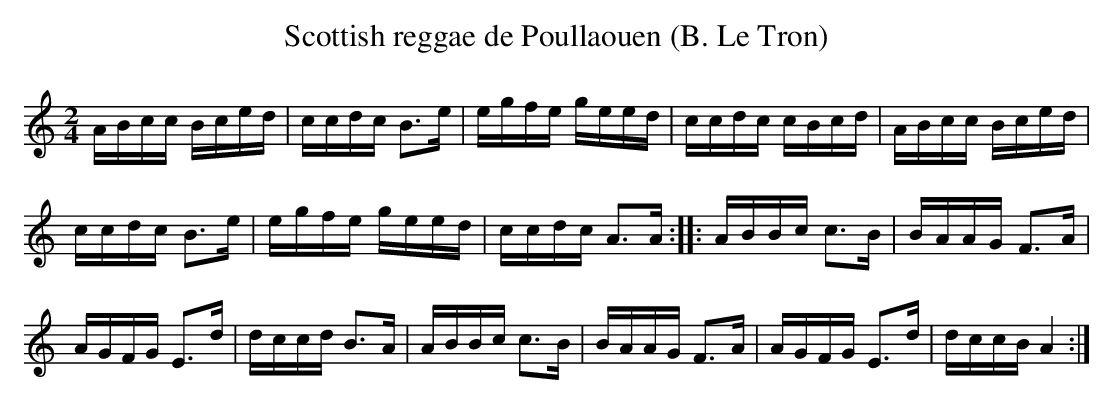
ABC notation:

X:1
T:Scottish reggae de Poullaouen (B. Le Tron)
M:2/4
L:1/16
K:C
ABcc Bced|ccdc B3e|egfe geed|\
ccdc cBcd|ABcc Bced|
ccdc B3e|egfe geed|ccdc A3A:|\
|:ABBc c3B|BAAG F3A|
AGFG E3d|dccd B3A|ABBc c3B|\
BAAG F3A|AGFG E3d|dccB A4:|
